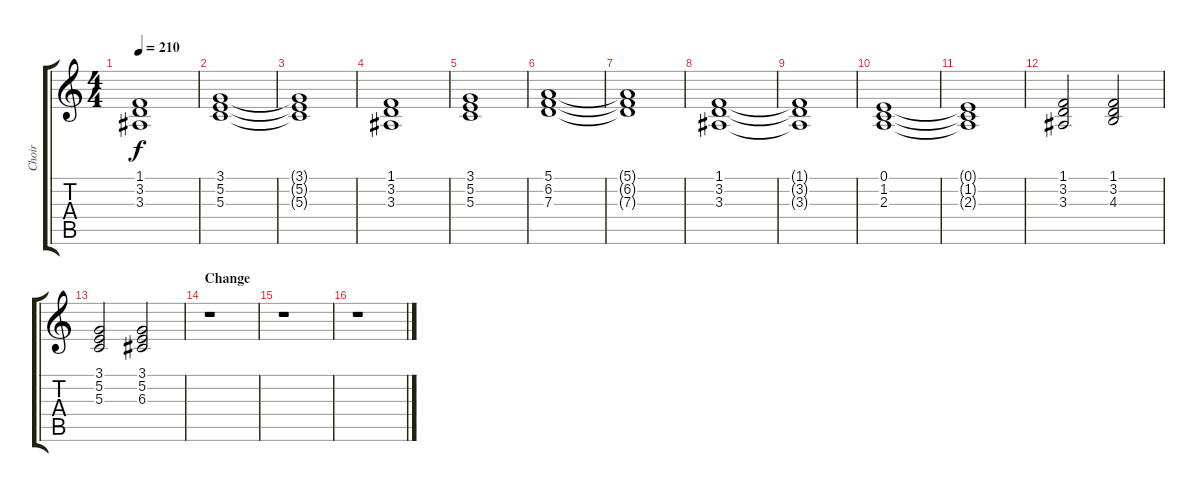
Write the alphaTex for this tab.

\track ("Choir" "Choir") {instrument choiraahs}
\staff {score tabs}
\tuning (E4 B3 G3 D3 A2 E2) {hide}
\ts (4 4)
\tempo 210
\clef g2
\ks c
(1.1{t} 3.2{t} 3.3{t}).1{dy f} |
(3.1 5.2 5.3).1 |
(3.1{t} 5.2{t} 5.3{t}).1 |
(1.1 3.2 3.3).1 |
(3.1 5.2 5.3).1 |
(5.1 6.2 7.3).1 |
(5.1{t} 6.2{t} 7.3{t}).1 |
(1.1 3.2 3.3).1 |
(1.1{t} 3.2{t} 3.3{t}).1 |
(0.1 1.2 2.3).1 |
(0.1{t} 1.2{t} 2.3{t}).1 |
(1.1 3.2 3.3).2 (1.1 3.2 4.3).2 |
(3.1 5.2 5.3).2 (3.1 5.2 6.3).2 |
\section ("" "Change")
r.1 |
r.1 |
r.1
